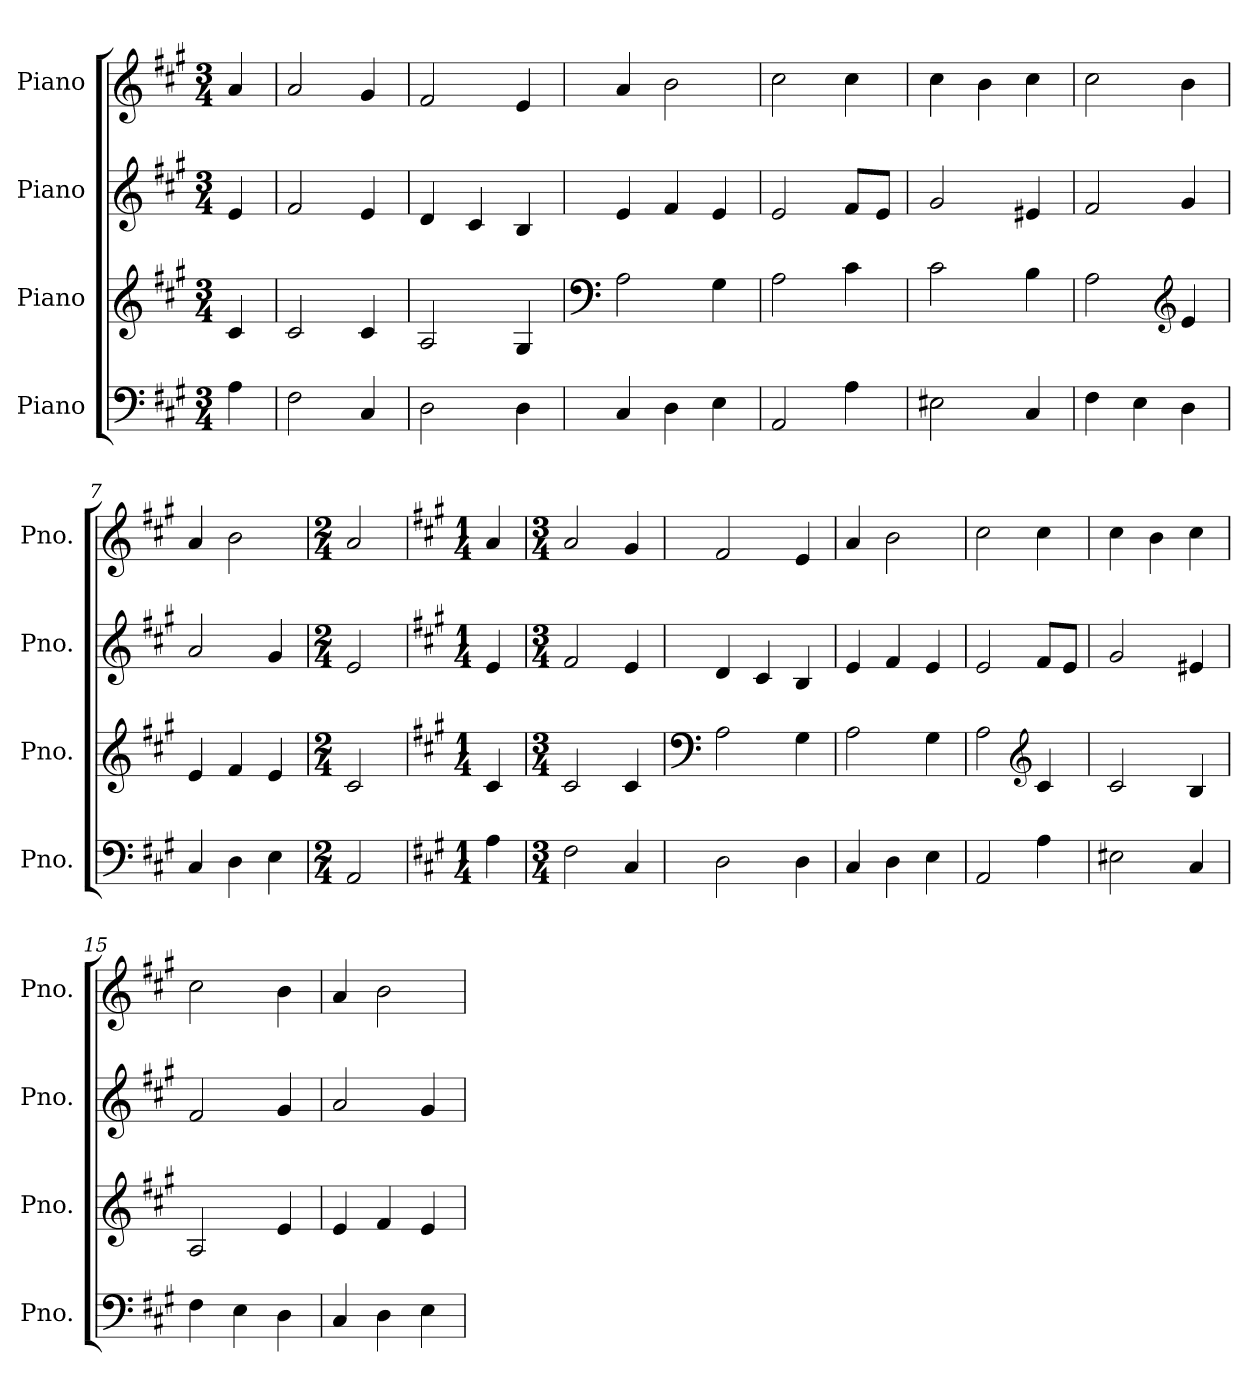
**kern	**kern	**kern	**kern
*part4	*part3	*part2	*part1
*staff4	*staff3	*staff2	*staff1
*I"Piano	*I"Piano	*I"Piano	*I"Piano
*I'Pno.	*I'Pno.	*I'Pno.	*I'Pno.
*clefF4	*clefG2	*clefG2	*clefG2
*k[f#c#g#]	*k[f#c#g#]	*k[f#c#g#]	*k[f#c#g#]
*M3/4	*M3/4	*M3/4	*M3/4
*MM120	*MM120	*MM120	*MM120
=	=	=	=
4A\	4c#/	4e/	4a/
=1	=1	=1	=1
2F#\	2c#/	2f#/	2a/
4C#/	4c#/	4e/	4g#/
=2	=2	=2	=2
2D\	2A/	4d/	2f#/
.	.	4c#/	.
4D\	4G#/	4B/	4e/
=3	=3	=3	=3
*	*clefF4	*	*
4C#/	2A\	4e/	4a/
4D\	.	4f#/	2b\
4E\	4G#\	4e/	.
=4	=4	=4	=4
2AA/	2A\	2e/	2cc#\
4A\	4c#\	8f#/L	4cc#\
.	.	8e/J	.
=5	=5	=5	=5
2E#X\	2c#\	2g#/	4cc#\
.	.	.	4b\
4C#/	4B\	4e#X/	4cc#\
=6	=6	=6	=6
4F#\	2A\	2f#/	2cc#\
4E\	.	.	.
*	*clefG2	*	*
4D\	4e/	4g#/	4b\
=7	=7	=7	=7
4C#/	4e/	2a/	4a/
4D\	4f#/	.	2b\
4E\	4e/	4g#/	.
=8	=8	=8	=8
*M2/4	*M2/4	*M2/4	*M2/4
2AA/	2c#/	2e/	2a/
=9	=9	=9	=9
*k[f#c#g#]	*k[f#c#g#]	*k[f#c#g#]	*k[f#c#g#]
*M1/4	*M1/4	*M1/4	*M1/4
4A\	4c#/	4e/	4a/
!!LO:LB:g=z
=10	=10	=10	=10
*M3/4	*M3/4	*M3/4	*M3/4
2F#\	2c#/	2f#/	2a/
4C#/	4c#/	4e/	4g#/
=11	=11	=11	=11
*	*clefF4	*	*
2D\	2A\	4d/	2f#/
.	.	4c#/	.
4D\	4G#\	4B/	4e/
=12	=12	=12	=12
4C#/	2A\	4e/	4a/
4D\	.	4f#/	2b\
4E\	4G#\	4e/	.
=13	=13	=13	=13
2AA/	2A\	2e/	2cc#\
*	*clefG2	*	*
4A\	4c#/	8f#/L	4cc#\
.	.	8e/J	.
=14	=14	=14	=14
2E#X\	2c#/	2g#/	4cc#\
.	.	.	4b\
4C#/	4B/	4e#X/	4cc#\
=15	=15	=15	=15
4F#\	2A/	2f#/	2cc#\
4E\	.	.	.
4D\	4e/	4g#/	4b\
=16	=16	=16	=16
4C#/	4e/	2a/	4a/
4D\	4f#/	.	2b\
4E\	4e/	4g#/	.
=	=	=	=
*-	*-	*-	*-
